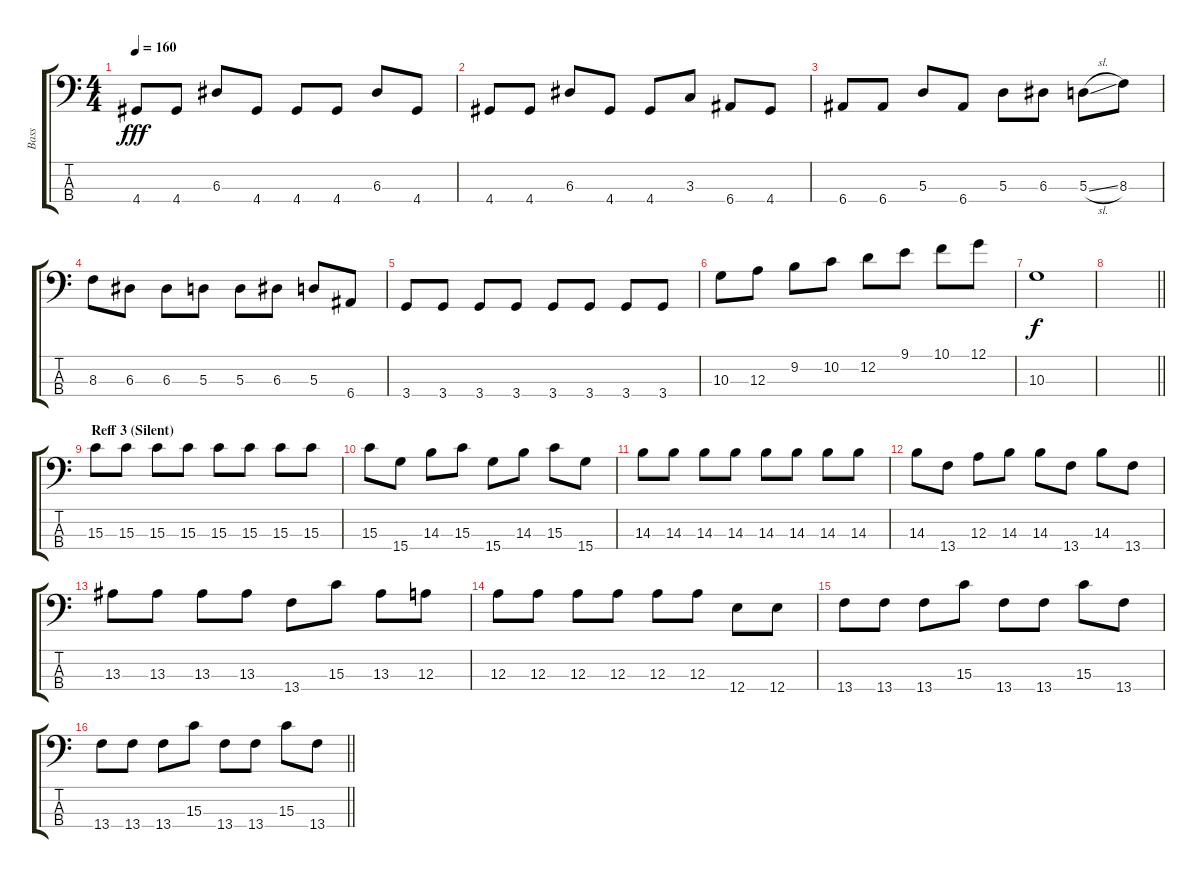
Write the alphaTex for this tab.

\track ("Bass" "Bass") {instrument electricbassfinger}
\staff {score tabs}
\tuning (G2 D2 A1 E1) {hide}
\ts (4 4)
\tempo 160
\clef f4
\ks c
4.4.8{dy fff} 4.4.8 6.3.8 4.4.8 4.4.8 4.4.8 6.3.8 4.4.8 |
4.4.8 4.4.8 6.3.8 4.4.8 4.4.8 3.3.8 6.4.8 4.4.8 |
6.4.8 6.4.8 5.3.8 6.4.8 5.3.8 6.3.8 5.3{sl}.8 8.3.8 |
8.3.8 6.3.8 6.3.8 5.3.8 5.3.8 6.3.8 5.3.8 6.4.8 |
3.4.8 3.4.8 3.4.8 3.4.8 3.4.8 3.4.8 3.4.8 3.4.8 |
10.3.8 12.3.8 9.2.8 10.2.8 12.2.8 9.1.8 10.1.8 12.1.8 |
10.3.1{dy f} |
\barLineRight lightlight
|
\section ("" " Reff 3 (Silent)")
15.3.8 15.3.8 15.3.8 15.3.8 15.3.8 15.3.8 15.3.8 15.3.8 |
15.3.8 15.4.8 14.3.8 15.3.8 15.4.8 14.3.8 15.3.8 15.4.8 |
14.3.8 14.3.8 14.3.8 14.3.8 14.3.8 14.3.8 14.3.8 14.3.8 |
14.3.8 13.4.8 12.3.8 14.3.8 14.3.8 13.4.8 14.3.8 13.4.8 |
13.3.8 13.3.8 13.3.8 13.3.8 13.4.8 15.3.8 13.3.8 12.3.8 |
12.3.8 12.3.8 12.3.8 12.3.8 12.3.8 12.3.8 12.4.8 12.4.8 |
13.4.8 13.4.8 13.4.8 15.3.8 13.4.8 13.4.8 15.3.8 13.4.8 |
\barLineRight lightlight
13.4.8 13.4.8 13.4.8 15.3.8 13.4.8 13.4.8 15.3.8 13.4.8
